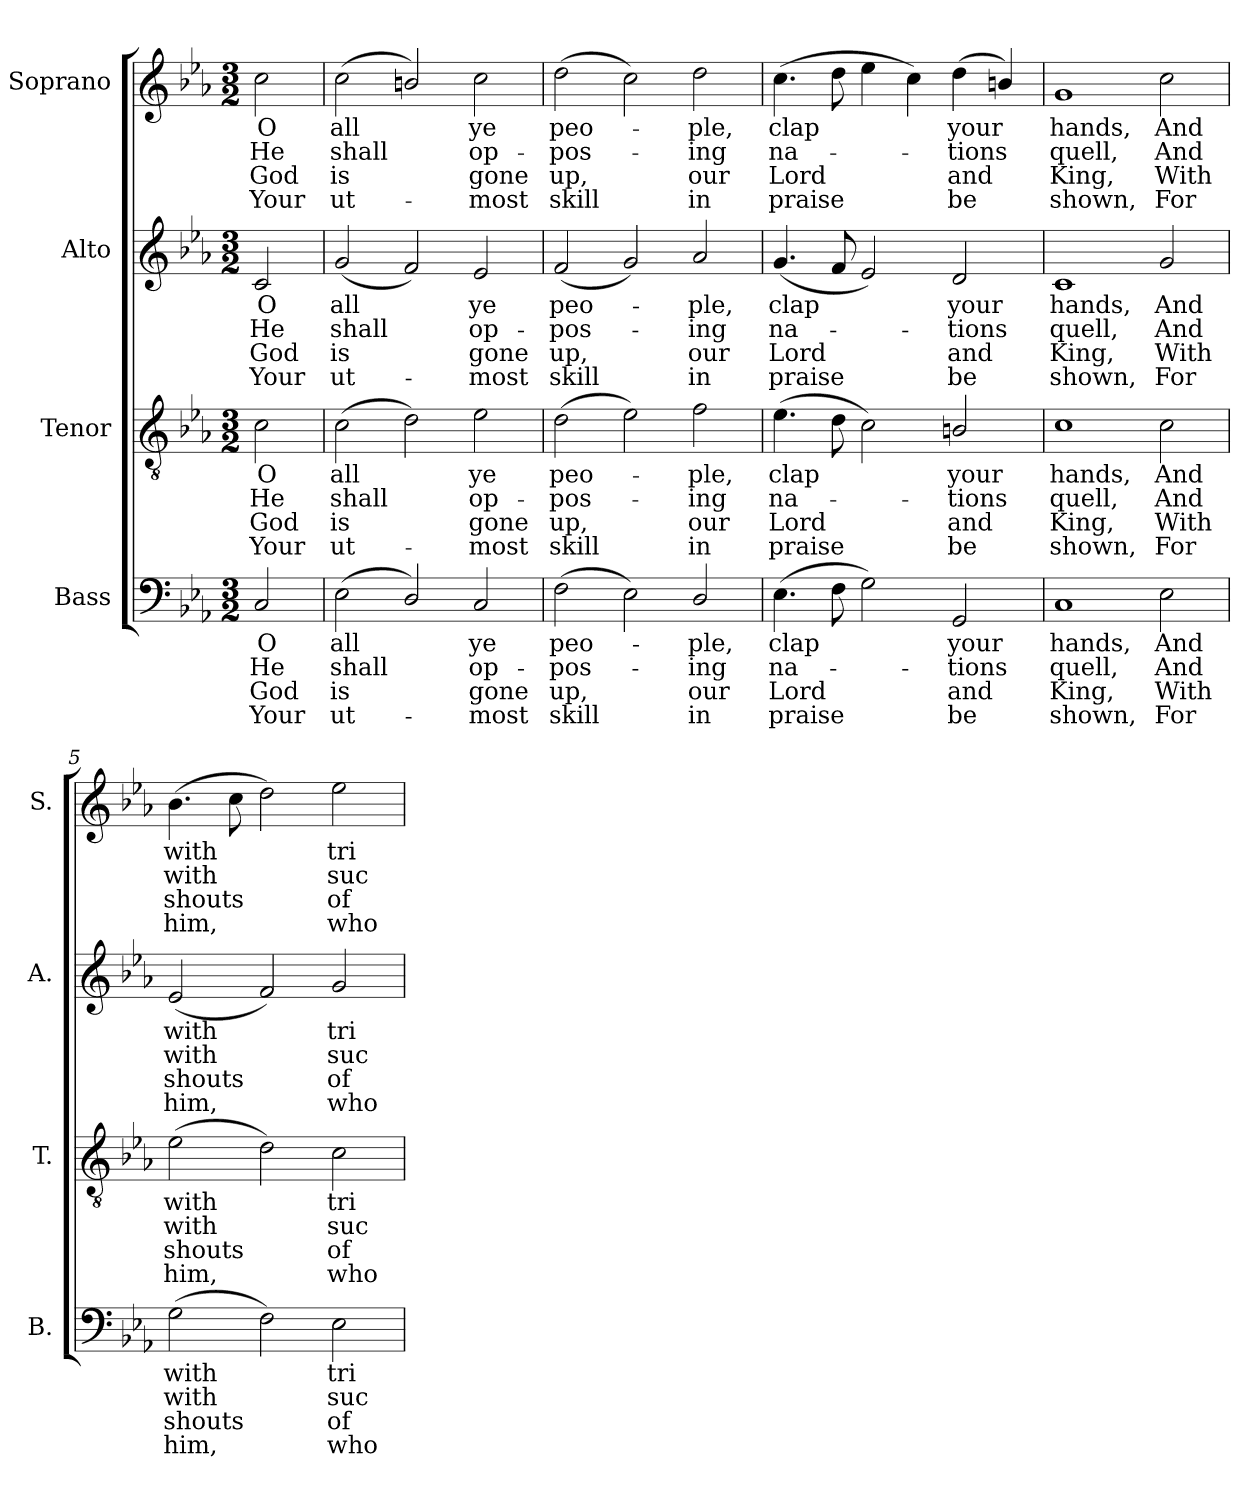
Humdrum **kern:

**kern	**text	**text	**text	**text	**kern	**text	**text	**text	**text	**kern	**text	**text	**text	**text	**kern	**text	**text	**text	**text
*part4	*part4	*part4	*part4	*part4	*part3	*part3	*part3	*part3	*part3	*part2	*part2	*part2	*part2	*part2	*part1	*part1	*part1	*part1	*part1
*staff4	*staff4	*staff4	*staff4	*staff4	*staff3	*staff3	*staff3	*staff3	*staff3	*staff2	*staff2	*staff2	*staff2	*staff2	*staff1	*staff1	*staff1	*staff1	*staff1
*I"Bass	*	*	*	*	*I"Tenor	*	*	*	*	*I"Alto	*	*	*	*	*I"Soprano	*	*	*	*
*I'B.	*	*	*	*	*I'T.	*	*	*	*	*I'A.	*	*	*	*	*I'S.	*	*	*	*
!!LO:PB:g=z
*clefF4	*	*	*	*	*clefGv2	*	*	*	*	*clefG2	*	*	*	*	*clefG2	*	*	*	*
*	*	*	*	*	*ITrd7c12	*	*	*	*	*	*	*	*	*	*	*	*	*	*
*k[b-e-a-]	*	*	*	*	*k[b-e-a-]	*	*	*	*	*k[b-e-a-]	*	*	*	*	*k[b-e-a-]	*	*	*	*
*c:	*	*	*	*	*c:	*	*	*	*	*c:	*	*	*	*	*c:	*	*	*	*
*M3/2	*	*	*	*	*M3/2	*	*	*	*	*M3/2	*	*	*	*	*M3/2	*	*	*	*
=	=	=	=	=	=	=	=	=	=	=	=	=	=	=	=	=	=	=	=
!	!LO:LY:b:color=#000000	!LO:LY:b:color=#000000	!LO:LY:b:color=#000000	!LO:LY:b:color=#000000	!	!	!	!	!	!	!	!	!	!	!	!	!	!	!
!	!	!	!	!	!	!LO:LY:b:color=#000000	!LO:LY:b:color=#000000	!LO:LY:b:color=#000000	!LO:LY:b:color=#000000	!	!	!	!	!	!	!	!	!	!
!	!	!	!	!	!	!	!	!	!	!	!LO:LY:b:color=#000000	!LO:LY:b:color=#000000	!LO:LY:b:color=#000000	!LO:LY:b:color=#000000	!	!	!	!	!
!	!	!	!	!	!	!	!	!	!	!	!	!	!	!	!	!LO:LY:b:color=#000000	!LO:LY:b:color=#000000	!LO:LY:b:color=#000000	!LO:LY:b:color=#000000
2Ci/	O	He	God	Your	2Ci\	O	He	God	Your	2ci/	O	He	God	Your	2cci\	O	He	God	Your
=1	=1	=1	=1	=1	=1	=1	=1	=1	=1	=1	=1	=1	=1	=1	=1	=1	=1	=1	=1
!	!LO:LY:b:color=#000000	!LO:LY:b:color=#000000	!LO:LY:b:color=#000000	!LO:LY:b:color=#000000	!	!	!	!	!	!	!	!	!	!	!	!	!	!	!
!	!	!	!	!	!	!LO:LY:b:color=#000000	!LO:LY:b:color=#000000	!LO:LY:b:color=#000000	!LO:LY:b:color=#000000	!	!	!	!	!	!	!	!	!	!
!	!	!	!	!	!	!	!	!	!	!	!LO:LY:b:color=#000000	!LO:LY:b:color=#000000	!LO:LY:b:color=#000000	!LO:LY:b:color=#000000	!	!	!	!	!
!	!	!	!	!	!	!	!	!	!	!	!	!	!	!	!	!LO:LY:b:color=#000000	!LO:LY:b:color=#000000	!LO:LY:b:color=#000000	!LO:LY:b:color=#000000
(2E-i\	all	shall	is	ut-	(2Ci\	all	shall	is	ut-	(2gi/	all	shall	is	ut-	(2cci\	all	shall	is	ut-
2Di/)	.	.	.	.	2Di\)	.	.	.	.	2fi/)	.	.	.	.	2bni/)	.	.	.	.
!	!LO:LY:b:color=#000000	!LO:LY:b:color=#000000	!LO:LY:b:color=#000000	!LO:LY:b:color=#000000	!	!	!	!	!	!	!	!	!	!	!	!	!	!	!
!	!	!	!	!	!	!LO:LY:b:color=#000000	!LO:LY:b:color=#000000	!LO:LY:b:color=#000000	!LO:LY:b:color=#000000	!	!	!	!	!	!	!	!	!	!
!	!	!	!	!	!	!	!	!	!	!	!LO:LY:b:color=#000000	!LO:LY:b:color=#000000	!LO:LY:b:color=#000000	!LO:LY:b:color=#000000	!	!	!	!	!
!	!	!	!	!	!	!	!	!	!	!	!	!	!	!	!	!LO:LY:b:color=#000000	!LO:LY:b:color=#000000	!LO:LY:b:color=#000000	!LO:LY:b:color=#000000
2Ci/	ye	op-	-gone	most	2E-i\	ye	op-	-gone	most	2e-i/	ye	op-	-gone	most	2cci\	ye	op-	-gone	most
=2	=2	=2	=2	=2	=2	=2	=2	=2	=2	=2	=2	=2	=2	=2	=2	=2	=2	=2	=2
!	!LO:LY:b:color=#000000	!LO:LY:b:color=#000000	!LO:LY:b:color=#000000	!LO:LY:b:color=#000000	!	!	!	!	!	!	!	!	!	!	!	!	!	!	!
!	!	!	!	!	!	!LO:LY:b:color=#000000	!LO:LY:b:color=#000000	!LO:LY:b:color=#000000	!LO:LY:b:color=#000000	!	!	!	!	!	!	!	!	!	!
!	!	!	!	!	!	!	!	!	!	!	!LO:LY:b:color=#000000	!LO:LY:b:color=#000000	!LO:LY:b:color=#000000	!LO:LY:b:color=#000000	!	!	!	!	!
!	!	!	!	!	!	!	!	!	!	!	!	!	!	!	!	!LO:LY:b:color=#000000	!LO:LY:b:color=#000000	!LO:LY:b:color=#000000	!LO:LY:b:color=#000000
(2Fi\	peo-	-pos-	up,	skill	(2Di\	peo-	-pos-	up,	skill	(2fi/	peo-	-pos-	up,	skill	(2ddi\	peo-	-pos-	up,	skill
2E-i\)	.	.	.	.	2E-i\)	.	.	.	.	2gi/)	.	.	.	.	2cci\)	.	.	.	.
!	!LO:LY:b:color=#000000	!LO:LY:b:color=#000000	!LO:LY:b:color=#000000	!LO:LY:b:color=#000000	!	!	!	!	!	!	!	!	!	!	!	!	!	!	!
!	!	!	!	!	!	!LO:LY:b:color=#000000	!LO:LY:b:color=#000000	!LO:LY:b:color=#000000	!LO:LY:b:color=#000000	!	!	!	!	!	!	!	!	!	!
!	!	!	!	!	!	!	!	!	!	!	!LO:LY:b:color=#000000	!LO:LY:b:color=#000000	!LO:LY:b:color=#000000	!LO:LY:b:color=#000000	!	!	!	!	!
!	!	!	!	!	!	!	!	!	!	!	!	!	!	!	!	!LO:LY:b:color=#000000	!LO:LY:b:color=#000000	!LO:LY:b:color=#000000	!LO:LY:b:color=#000000
2Di/	-ple,	-ing	our	in	2Fi\	-ple,	-ing	our	in	2a-i/	-ple,	-ing	our	in	2ddi\	-ple,	-ing	our	in
=3	=3	=3	=3	=3	=3	=3	=3	=3	=3	=3	=3	=3	=3	=3	=3	=3	=3	=3	=3
!	!LO:LY:b:color=#000000	!LO:LY:b:color=#000000	!LO:LY:b:color=#000000	!LO:LY:b:color=#000000	!	!	!	!	!	!	!	!	!	!	!	!	!	!	!
!	!	!	!	!	!	!LO:LY:b:color=#000000	!LO:LY:b:color=#000000	!LO:LY:b:color=#000000	!LO:LY:b:color=#000000	!	!	!	!	!	!	!	!	!	!
!	!	!	!	!	!	!	!	!	!	!	!LO:LY:b:color=#000000	!LO:LY:b:color=#000000	!LO:LY:b:color=#000000	!LO:LY:b:color=#000000	!	!	!	!	!
!	!	!	!	!	!	!	!	!	!	!	!	!	!	!	!	!LO:LY:b:color=#000000	!LO:LY:b:color=#000000	!LO:LY:b:color=#000000	!LO:LY:b:color=#000000
(4.E-i\	clap	na-	Lord	praise	(4.E-i\	clap	na-	Lord	praise	(4.gi/	clap	na-	Lord	praise	(4.cci\	clap	na-	Lord	praise
8Fi\	.	.	.	.	8Di\	.	.	.	.	8fi/	.	.	.	.	8ddi\	.	.	.	.
2Gi\)	.	.	.	.	2Ci\)	.	.	.	.	2e-i/)	.	.	.	.	4ee-i\	.	.	.	.
.	.	.	.	.	.	.	.	.	.	.	.	.	.	.	4cci\)	.	.	.	.
!	!LO:LY:b:color=#000000	!LO:LY:b:color=#000000	!LO:LY:b:color=#000000	!LO:LY:b:color=#000000	!	!	!	!	!	!	!	!	!	!	!	!	!	!	!
!	!	!	!	!	!	!LO:LY:b:color=#000000	!LO:LY:b:color=#000000	!LO:LY:b:color=#000000	!LO:LY:b:color=#000000	!	!	!	!	!	!	!	!	!	!
!	!	!	!	!	!	!	!	!	!	!	!LO:LY:b:color=#000000	!LO:LY:b:color=#000000	!LO:LY:b:color=#000000	!LO:LY:b:color=#000000	!	!	!	!	!
!	!	!	!	!	!	!	!	!	!	!	!	!	!	!	!	!LO:LY:b:color=#000000	!LO:LY:b:color=#000000	!LO:LY:b:color=#000000	!LO:LY:b:color=#000000
2GGi/	your	-tions	and	be	2BBni/	your	-tions	and	be	2di/	your	-tions	and	be	(4ddi\	your	-tions	and	be
.	.	.	.	.	.	.	.	.	.	.	.	.	.	.	4bni/)	.	.	.	.
=4	=4	=4	=4	=4	=4	=4	=4	=4	=4	=4	=4	=4	=4	=4	=4	=4	=4	=4	=4
!	!LO:LY:b:color=#000000	!LO:LY:b:color=#000000	!LO:LY:b:color=#000000	!LO:LY:b:color=#000000	!	!	!	!	!	!	!	!	!	!	!	!	!	!	!
!	!	!	!	!	!	!LO:LY:b:color=#000000	!LO:LY:b:color=#000000	!LO:LY:b:color=#000000	!LO:LY:b:color=#000000	!	!	!	!	!	!	!	!	!	!
!	!	!	!	!	!	!	!	!	!	!	!LO:LY:b:color=#000000	!LO:LY:b:color=#000000	!LO:LY:b:color=#000000	!LO:LY:b:color=#000000	!	!	!	!	!
!	!	!	!	!	!	!	!	!	!	!	!	!	!	!	!	!LO:LY:b:color=#000000	!LO:LY:b:color=#000000	!LO:LY:b:color=#000000	!LO:LY:b:color=#000000
1Ci	hands,	quell,	King,	shown,	1Ci	hands,	quell,	King,	shown,	1ci	hands,	quell,	King,	shown,	1gi	hands,	quell,	King,	shown,
!	!LO:LY:b:color=#000000	!LO:LY:b:color=#000000	!LO:LY:b:color=#000000	!LO:LY:b:color=#000000	!	!	!	!	!	!	!	!	!	!	!	!	!	!	!
!	!	!	!	!	!	!LO:LY:b:color=#000000	!LO:LY:b:color=#000000	!LO:LY:b:color=#000000	!LO:LY:b:color=#000000	!	!	!	!	!	!	!	!	!	!
!	!	!	!	!	!	!	!	!	!	!	!LO:LY:b:color=#000000	!LO:LY:b:color=#000000	!LO:LY:b:color=#000000	!LO:LY:b:color=#000000	!	!	!	!	!
!	!	!	!	!	!	!	!	!	!	!	!	!	!	!	!	!LO:LY:b:color=#000000	!LO:LY:b:color=#000000	!LO:LY:b:color=#000000	!LO:LY:b:color=#000000
2E-i\	And	And	With	For	2Ci\	And	And	With	For	2gi/	And	And	With	For	2cci\	And	And	With	For
=5	=5	=5	=5	=5	=5	=5	=5	=5	=5	=5	=5	=5	=5	=5	=5	=5	=5	=5	=5
!	!LO:LY:b:color=#000000	!LO:LY:b:color=#000000	!LO:LY:b:color=#000000	!LO:LY:b:color=#000000	!	!	!	!	!	!	!	!	!	!	!	!	!	!	!
!	!	!	!	!	!	!LO:LY:b:color=#000000	!LO:LY:b:color=#000000	!LO:LY:b:color=#000000	!LO:LY:b:color=#000000	!	!	!	!	!	!	!	!	!	!
!	!	!	!	!	!	!	!	!	!	!	!LO:LY:b:color=#000000	!LO:LY:b:color=#000000	!LO:LY:b:color=#000000	!LO:LY:b:color=#000000	!	!	!	!	!
!	!	!	!	!	!	!	!	!	!	!	!	!	!	!	!	!LO:LY:b:color=#000000	!LO:LY:b:color=#000000	!LO:LY:b:color=#000000	!LO:LY:b:color=#000000
(2Gi\	with	with	shouts	him,	(2E-i\	with	with	shouts	him,	(2e-i/	with	with	shouts	him,	(4.b-i\	with	with	shouts	him,
.	.	.	.	.	.	.	.	.	.	.	.	.	.	.	8cci\	.	.	.	.
2Fi\)	.	.	.	.	2Di\)	.	.	.	.	2fi/)	.	.	.	.	2ddi\)	.	.	.	.
!	!LO:LY:b:color=#000000	!LO:LY:b:color=#000000	!LO:LY:b:color=#000000	!LO:LY:b:color=#000000	!	!	!	!	!	!	!	!	!	!	!	!	!	!	!
!	!	!	!	!	!	!LO:LY:b:color=#000000	!LO:LY:b:color=#000000	!LO:LY:b:color=#000000	!LO:LY:b:color=#000000	!	!	!	!	!	!	!	!	!	!
!	!	!	!	!	!	!	!	!	!	!	!LO:LY:b:color=#000000	!LO:LY:b:color=#000000	!LO:LY:b:color=#000000	!LO:LY:b:color=#000000	!	!	!	!	!
!	!	!	!	!	!	!	!	!	!	!	!	!	!	!	!	!LO:LY:b:color=#000000	!LO:LY:b:color=#000000	!LO:LY:b:color=#000000	!LO:LY:b:color=#000000
2E-i\	tri-	suc-	of	who	2Ci\	tri-	suc-	of	who	2gi/	tri-	suc-	of	who	2ee-i\	tri-	suc-	of	who
=	=	=	=	=	=	=	=	=	=	=	=	=	=	=	=	=	=	=	=
*-	*-	*-	*-	*-	*-	*-	*-	*-	*-	*-	*-	*-	*-	*-	*-	*-	*-	*-	*-
